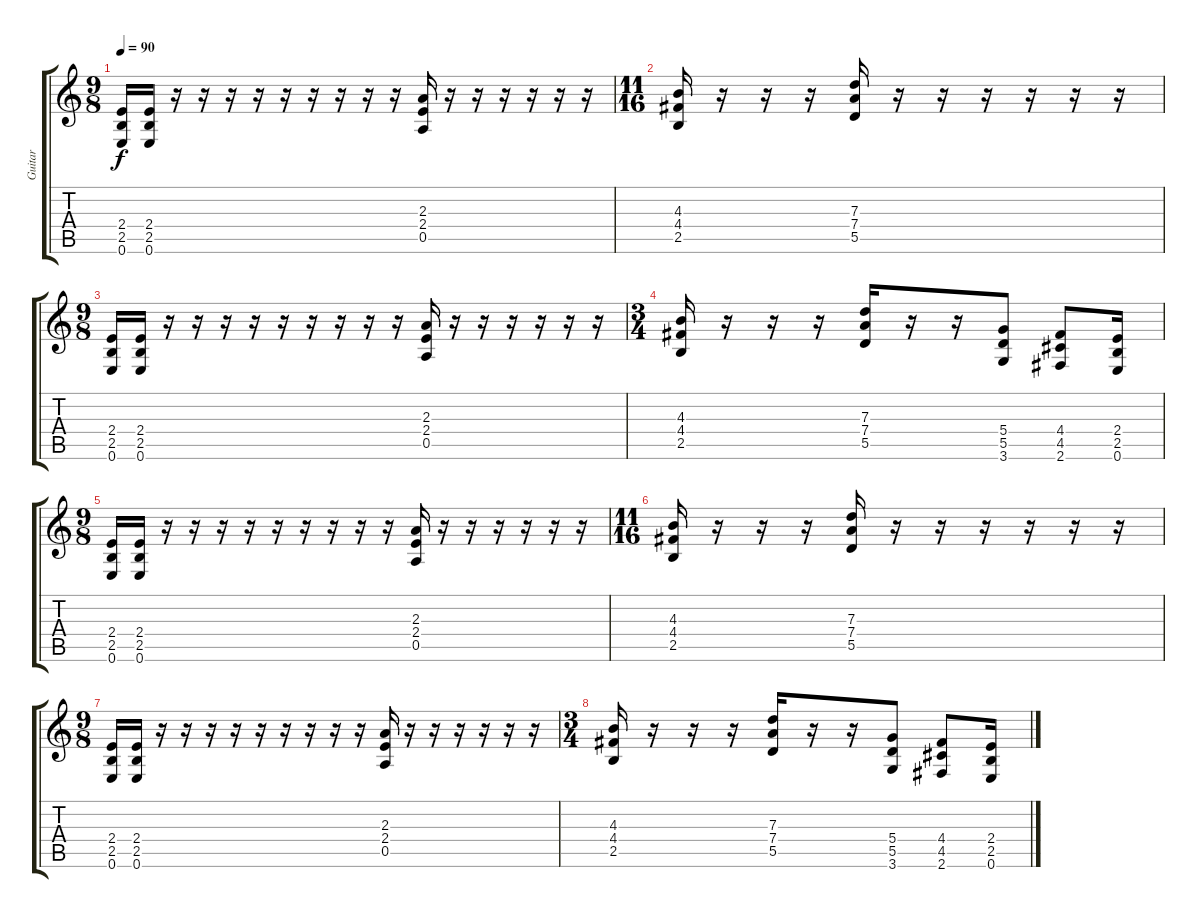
\track ("Guitar" "Guitar") {instrument distortionguitar}
\staff {score tabs}
\tuning (E4 B3 G3 D3 A2 E2) {hide}
\ts (9 8)
\tempo 90
\clef g2
\ks c
(2.4 2.5 0.6).16{dy f instrument distortionguitar} (2.4 2.5 0.6).16 r.16 r.16 r.16 r.16 r.16 r.16 r.16 r.16 r.16 (2.3 2.4 0.5).16 r.16 r.16 r.16 r.16 r.16 r.16 |
\ts (11 16)
(4.3 4.4 2.5).16 r.16 r.16 r.16 (7.3 7.4 5.5).16 r.16 r.16 r.16 r.16 r.16 r.16 |
\ts (9 8)
(2.4 2.5 0.6).16 (2.4 2.5 0.6).16 r.16 r.16 r.16 r.16 r.16 r.16 r.16 r.16 r.16 (2.3 2.4 0.5).16 r.16 r.16 r.16 r.16 r.16 r.16 |
\ts (3 4)
(4.3 4.4 2.5).16 r.16 r.16 r.16 (7.3 7.4 5.5).16 r.16 r.16 (5.4 5.5 3.6).8 (4.4 4.5 2.6).8 (2.4 2.5 0.6).16 |
\ts (9 8)
(2.4 2.5 0.6).16 (2.4 2.5 0.6).16 r.16 r.16 r.16 r.16 r.16 r.16 r.16 r.16 r.16 (2.3 2.4 0.5).16 r.16 r.16 r.16 r.16 r.16 r.16 |
\ts (11 16)
(4.3 4.4 2.5).16 r.16 r.16 r.16 (7.3 7.4 5.5).16 r.16 r.16 r.16 r.16 r.16 r.16 |
\ts (9 8)
(2.4 2.5 0.6).16 (2.4 2.5 0.6).16 r.16 r.16 r.16 r.16 r.16 r.16 r.16 r.16 r.16 (2.3 2.4 0.5).16 r.16 r.16 r.16 r.16 r.16 r.16 |
\ts (3 4)
(4.3 4.4 2.5).16 r.16 r.16 r.16 (7.3 7.4 5.5).16 r.16 r.16 (5.4 5.5 3.6).8 (4.4 4.5 2.6).8 (2.4 2.5 0.6).16
